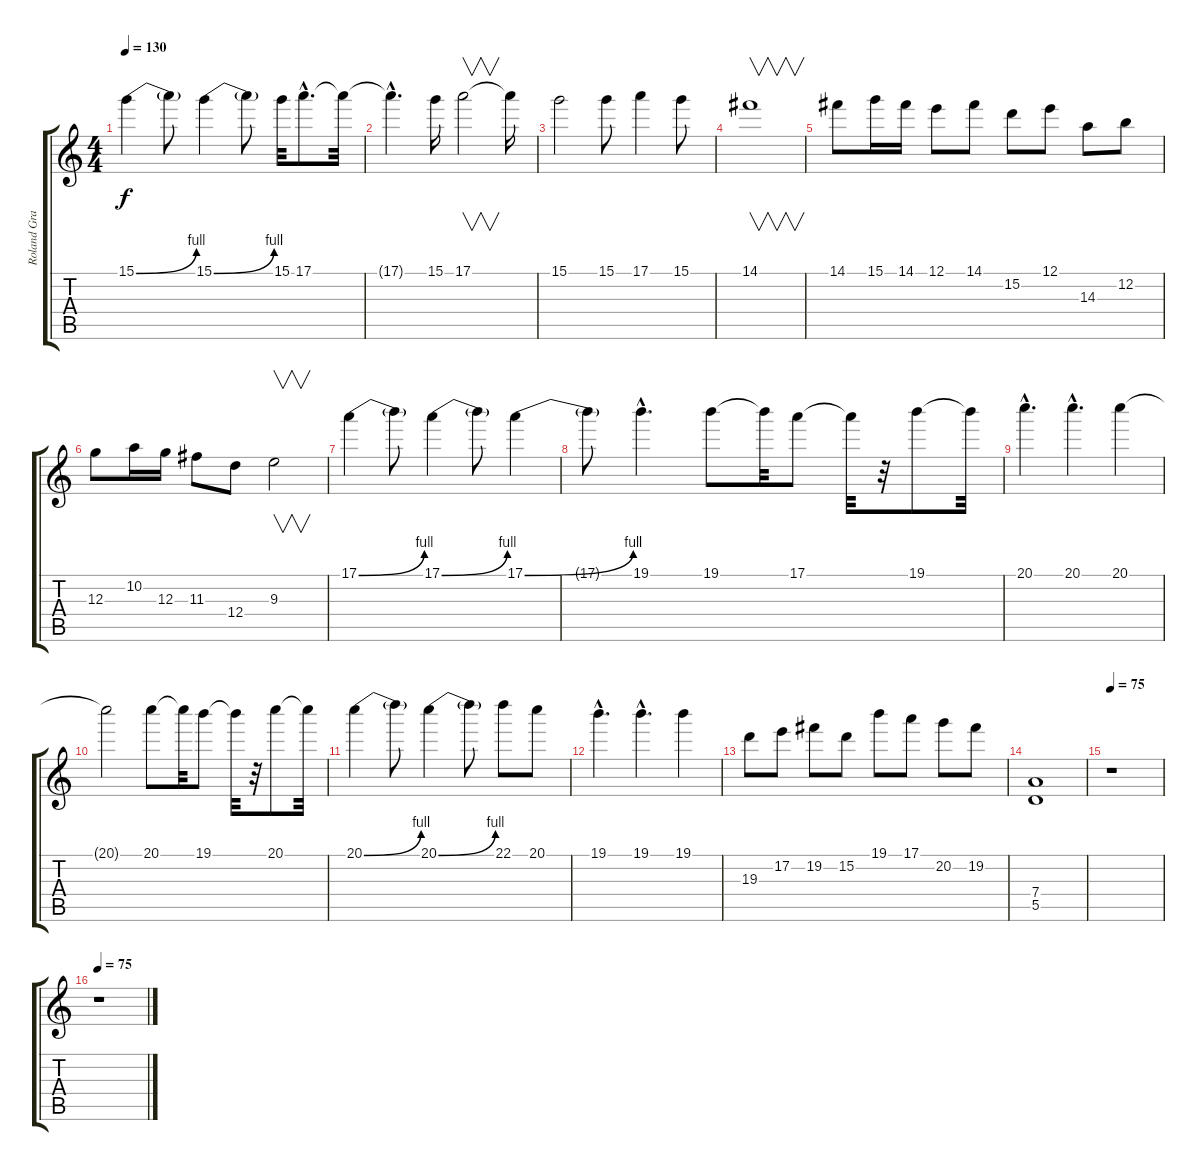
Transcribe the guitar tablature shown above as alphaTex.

\track ("Roland Grapow Solo" "Roland Gra") {instrument distortionguitar}
\staff {score tabs}
\tuning (E4 B3 G3 D3 A2 E2) {hide}
\ts (4 4)
\tempo 130
\clef g2
\ks c
15.1{be (bend 0 0 60 4)}.4{dy f} 15.1{t}.8 15.1{be (bend 0 0 60 4)}.4 15.1{t}.8 15.1.32 17.1{hac}.8{d} 17.1{t}.32 |
17.1{hac t}.4{d} 15.1.16 17.1.2{v} 17.1{t}.16 |
15.1.2 15.1.8 17.1.4 15.1.8 |
14.1.1{v} |
14.1.8 15.1.16 14.1.16 12.1.8 14.1.8 15.2.8 12.1.8 14.3.8 12.2.8 |
12.3.8 10.2.16 12.3.16 11.3.8 12.4.8 9.3.2{v} |
17.1{be (bend 0 0 60 4)}.4 17.1{t}.8 17.1{be (bend 0 0 60 4)}.4 17.1{t}.8 17.1{be (bend 0 0 60 4)}.4 |
17.1{t}.8 19.1{hac}.4{d} 19.1.8 19.1{t}.32 17.1.8 17.1{t}.32 r.32 19.1.8 19.1{t}.32 |
20.1{hac}.4{d} 20.1{hac}.4{d} 20.1.4 |
20.1{t}.2 20.1.8 20.1{t}.32 19.1.8 19.1{t}.32 r.32 20.1.8 20.1{t}.32 |
20.1{be (bend 0 0 60 4)}.4 20.1{t}.8 20.1{be (bend 0 0 60 4)}.4 20.1{t}.8 22.1.8 20.1.8 |
19.1{hac}.4{d} 19.1{hac}.4{d} 19.1.4 |
19.3.8 17.2.8 19.2.8 15.2.8 19.1.8 17.1.8 20.2.8 19.2.8 |
(7.4 5.5).1 |
\tempo 75
r.1 |
\tempo 75
r.1
